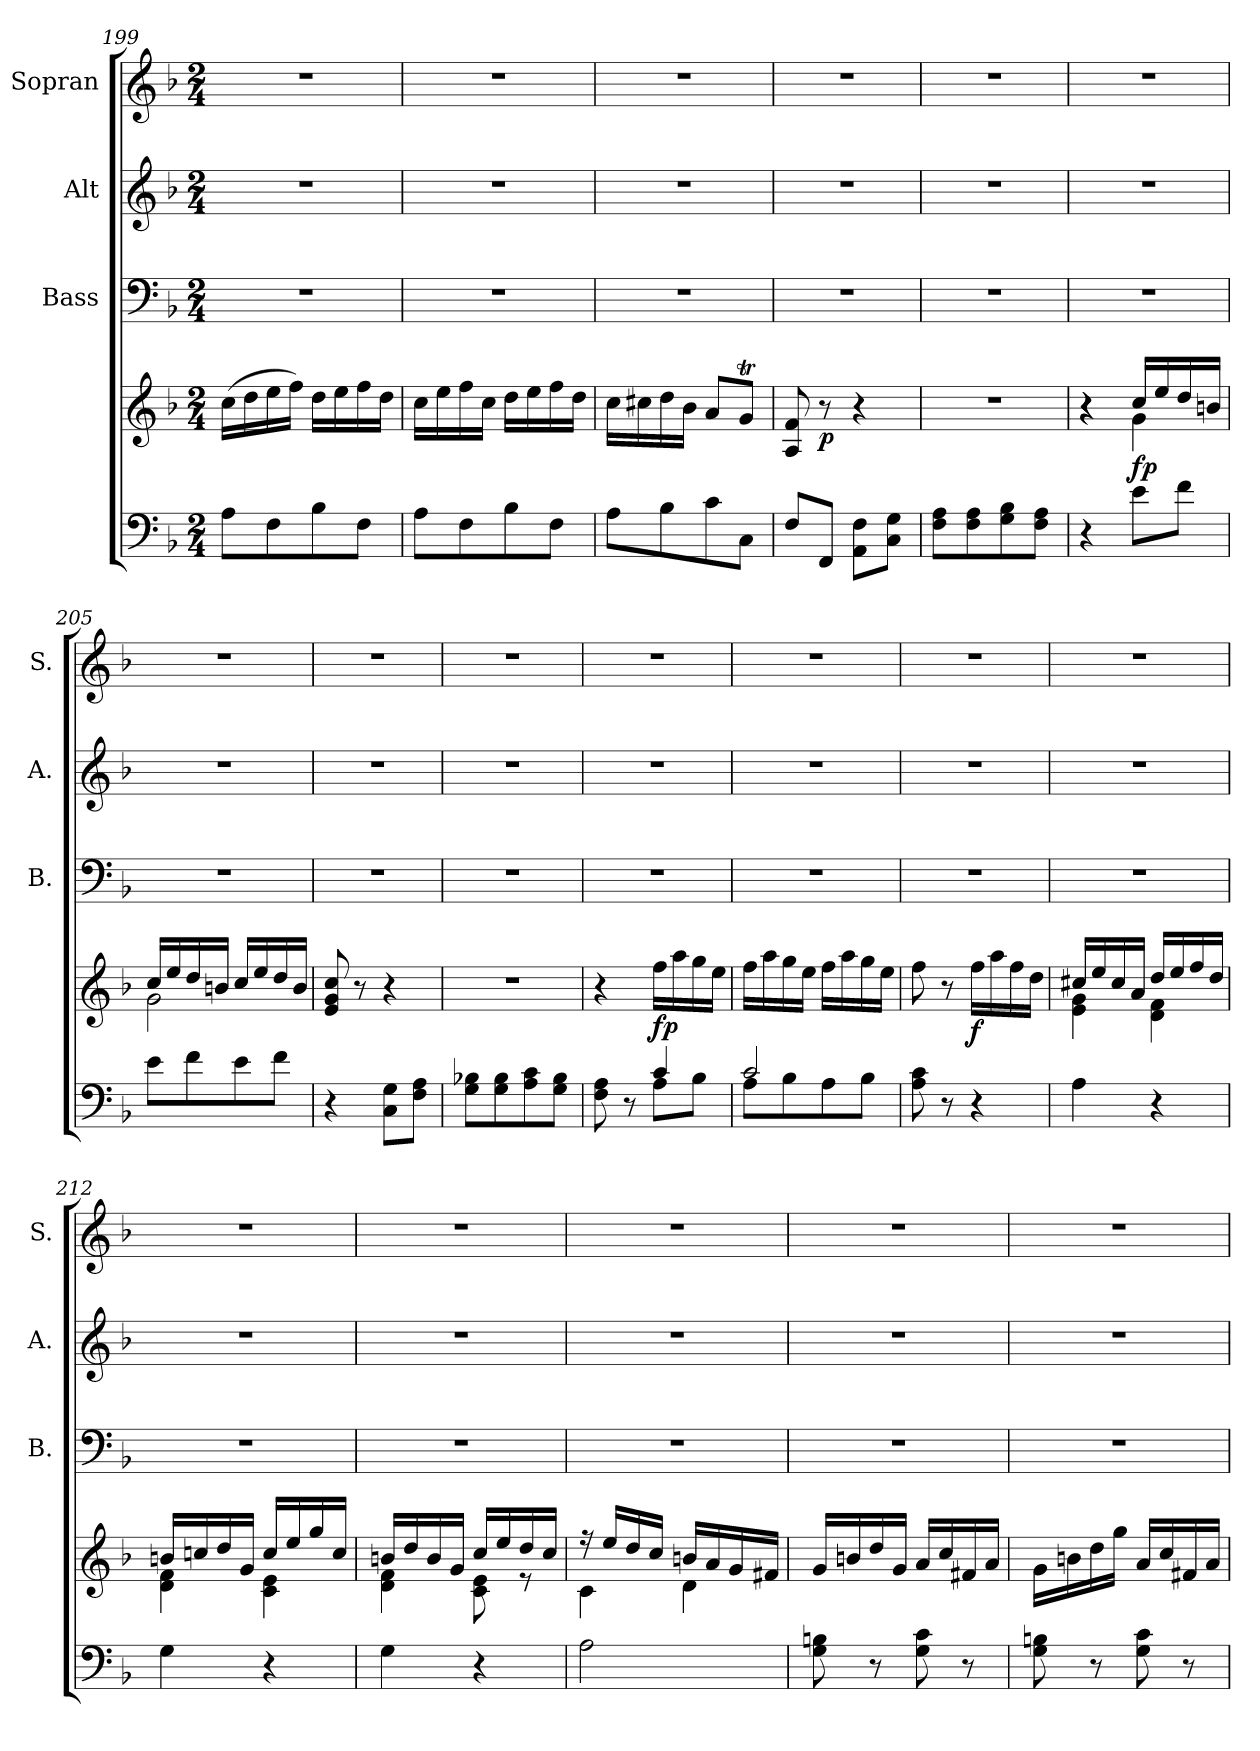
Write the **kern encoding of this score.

**kern	**kern	**dynam	**kern	**kern	**kern
*part4	*part4	*part4	*part3	*part2	*part1
*staff5	*staff4	*staff4/5	*staff3	*staff2	*staff1
*	*	*	*I"Bass	*I"Alt	*I"Sopran
*	*	*	*I'B.	*I'A.	*I'S.
*clefF4	*clefG2	*	*clefF4	*clefG2	*clefG2
*k[b-]	*k[b-]	*	*k[b-]	*k[b-]	*k[b-]
*F:	*F:	*	*F:	*F:	*F:
*M2/4	*M2/4	*	*M2/4	*M2/4	*M2/4
=199	=199	=199	=199	=199	=199
8A\L	(>16cc\LL	.	2r	2r	2r
.	16dd\	.	.	.	.
8F\	16ee\	.	.	.	.
.	16ff\JJ)	.	.	.	.
8B-\	16dd\LL	.	.	.	.
.	16ee\	.	.	.	.
8F\J	16ff\	.	.	.	.
.	16dd\JJ	.	.	.	.
!!LO:LB:g=z
=200	=200	=200	=200	=200	=200
8A\L	16cc\LL	.	2r	2r	2r
.	16ee\	.	.	.	.
8F\	16ff\	.	.	.	.
.	16cc\JJ	.	.	.	.
8B-\	16dd\LL	.	.	.	.
.	16ee\	.	.	.	.
8F\J	16ff\	.	.	.	.
.	16dd\JJ	.	.	.	.
=201	=201	=201	=201	=201	=201
8A\L	16cc\LL	.	2r	2r	2r
.	16cc#X\	.	.	.	.
8B-\	16dd\	.	.	.	.
.	16b-\JJ	.	.	.	.
8c\	8a/L	.	.	.	.
8C\J	8gT/J	.	.	.	.
=202	=202	=202	=202	=202	=202
8F/L	8A/ 8f/	.	2r	2r	2r
!	!	!LO:DY:b	!	!	!
8FF/J	8r	p	.	.	.
8AA\ 8F\L	4r	.	.	.	.
8C\ 8G\J	.	.	.	.	.
=203	=203	=203	=203	=203	=203
8F\ 8A\L	2r	.	2r	2r	2r
8F\ 8A\	.	.	.	.	.
8G\ 8B-\	.	.	.	.	.
8F\ 8A\J	.	.	.	.	.
=204	=204	=204	=204	=204	=204
*	*^	*	*	*	*
4r	4ra	4ra	.	2r	2r	2r
!	!	!	!LO:DY:b	!	!	!
8e\L	16cc/LL	4g\	fp	.	.	.
.	16ee/	.	.	.	.	.
8f\J	16dd/	.	.	.	.	.
.	16bn/JJ	.	.	.	.	.
=205	=205	=205	=205	=205	=205	=205
8e\L	16cc/LL	2g\	.	2r	2r	2r
.	16ee/	.	.	.	.	.
8f\	16dd/	.	.	.	.	.
.	16bn/JJ	.	.	.	.	.
8e\	16cc/LL	.	.	.	.	.
.	16ee/	.	.	.	.	.
8f\J	16dd/	.	.	.	.	.
.	16b/JJ	.	.	.	.	.
*	*v	*v	*	*	*	*
=206	=206	=206	=206	=206	=206
4r	8e/ 8g/ 8cc/	.	2r	2r	2r
.	8r	.	.	.	.
8C\ 8G\L	4r	.	.	.	.
8F\ 8A\J	.	.	.	.	.
!!LO:PB:g=z
=207	=207	=207	=207	=207	=207
8G\ 8B-X\L	2r	.	2r	2r	2r
8G\ 8B-\	.	.	.	.	.
8A\ 8c\	.	.	.	.	.
8G\ 8B-\J	.	.	.	.	.
=208	=208	=208	=208	=208	=208
*^	*	*	*	*	*
4ryy	8F\ 8A\	4r	.	2r	2r	2r
.	8rC	.	.	.	.	.
!	!	!	!LO:DY:b	!	!	!
4c/	8A\L	16ff\LL	fp	.	.	.
.	.	16aa\	.	.	.	.
.	8B-\J	16gg\	.	.	.	.
.	.	16ee\JJ	.	.	.	.
=209	=209	=209	=209	=209	=209	=209
2c/	8A\L	16ff\LL	.	2r	2r	2r
.	.	16aa\	.	.	.	.
.	8B-\	16gg\	.	.	.	.
.	.	16ee\JJ	.	.	.	.
.	8A\	16ff\LL	.	.	.	.
.	.	16aa\	.	.	.	.
.	8B-\J	16gg\	.	.	.	.
.	.	16ee\JJ	.	.	.	.
*v	*v	*	*	*	*	*
=210	=210	=210	=210	=210	=210
8A\ 8c\	8ff\	.	2r	2r	2r
8r	8r	.	.	.	.
!	!	!LO:DY:b	!	!	!
4r	16ff\LL	f	.	.	.
.	16aa\	.	.	.	.
.	16ff\	.	.	.	.
.	16dd\JJ	.	.	.	.
=211	=211	=211	=211	=211	=211
*	*^	*	*	*	*
4A\	16cc#X/LL	4e\ 4g\	.	2r	2r	2r
.	16ee/	.	.	.	.	.
.	16cc#/	.	.	.	.	.
.	16a/JJ	.	.	.	.	.
4r	16dd/LL	4d\ 4f\	.	.	.	.
.	16ee/	.	.	.	.	.
.	16ff/	.	.	.	.	.
.	16dd/JJ	.	.	.	.	.
=212	=212	=212	=212	=212	=212	=212
4G\	16bn/LL	4d\ 4f\	.	2r	2r	2r
.	16ccn/	.	.	.	.	.
.	16dd/	.	.	.	.	.
.	16g/JJ	.	.	.	.	.
4r	16cc/LL	4c\ 4e\	.	.	.	.
.	16ee/	.	.	.	.	.
.	16gg/	.	.	.	.	.
.	16cc/JJ	.	.	.	.	.
!!LO:LB:g=z
=213	=213	=213	=213	=213	=213	=213
4G\	16bn/LL	4d\ 4f\	.	2r	2r	2r
.	16dd/	.	.	.	.	.
.	16b/	.	.	.	.	.
.	16g/JJ	.	.	.	.	.
4r	16cc/LL	8c\ 8e\	.	.	.	.
.	16ee/	.	.	.	.	.
.	16dd/	8rd	.	.	.	.
.	16cc/JJ	.	.	.	.	.
=214	=214	=214	=214	=214	=214	=214
2A\	16rff	4c\	.	2r	2r	2r
.	16ee/LL	.	.	.	.	.
.	16dd/	.	.	.	.	.
.	16cc/JJ	.	.	.	.	.
.	16bn/LL	4d\	.	.	.	.
.	16a/	.	.	.	.	.
.	16g/	.	.	.	.	.
.	16f#X/JJ	.	.	.	.	.
*	*v	*v	*	*	*	*
=215	=215	=215	=215	=215	=215
8G\ 8Bn\	16g/LL	.	2r	2r	2r
.	16bn/	.	.	.	.
8r	16dd/	.	.	.	.
.	16g/JJ	.	.	.	.
8G\ 8c\	16a/LL	.	.	.	.
.	16cc/	.	.	.	.
8r	16f#X/	.	.	.	.
.	16a/JJ	.	.	.	.
=216	=216	=216	=216	=216	=216
8G\ 8Bn\	16g\LL	.	2r	2r	2r
.	16bn\	.	.	.	.
8r	16dd\	.	.	.	.
.	16gg\JJ	.	.	.	.
8G\ 8c\	16a/LL	.	.	.	.
.	16cc/	.	.	.	.
8r	16f#X/	.	.	.	.
.	16a/JJ	.	.	.	.
=	=	=	=	=	=
*-	*-	*-	*-	*-	*-
